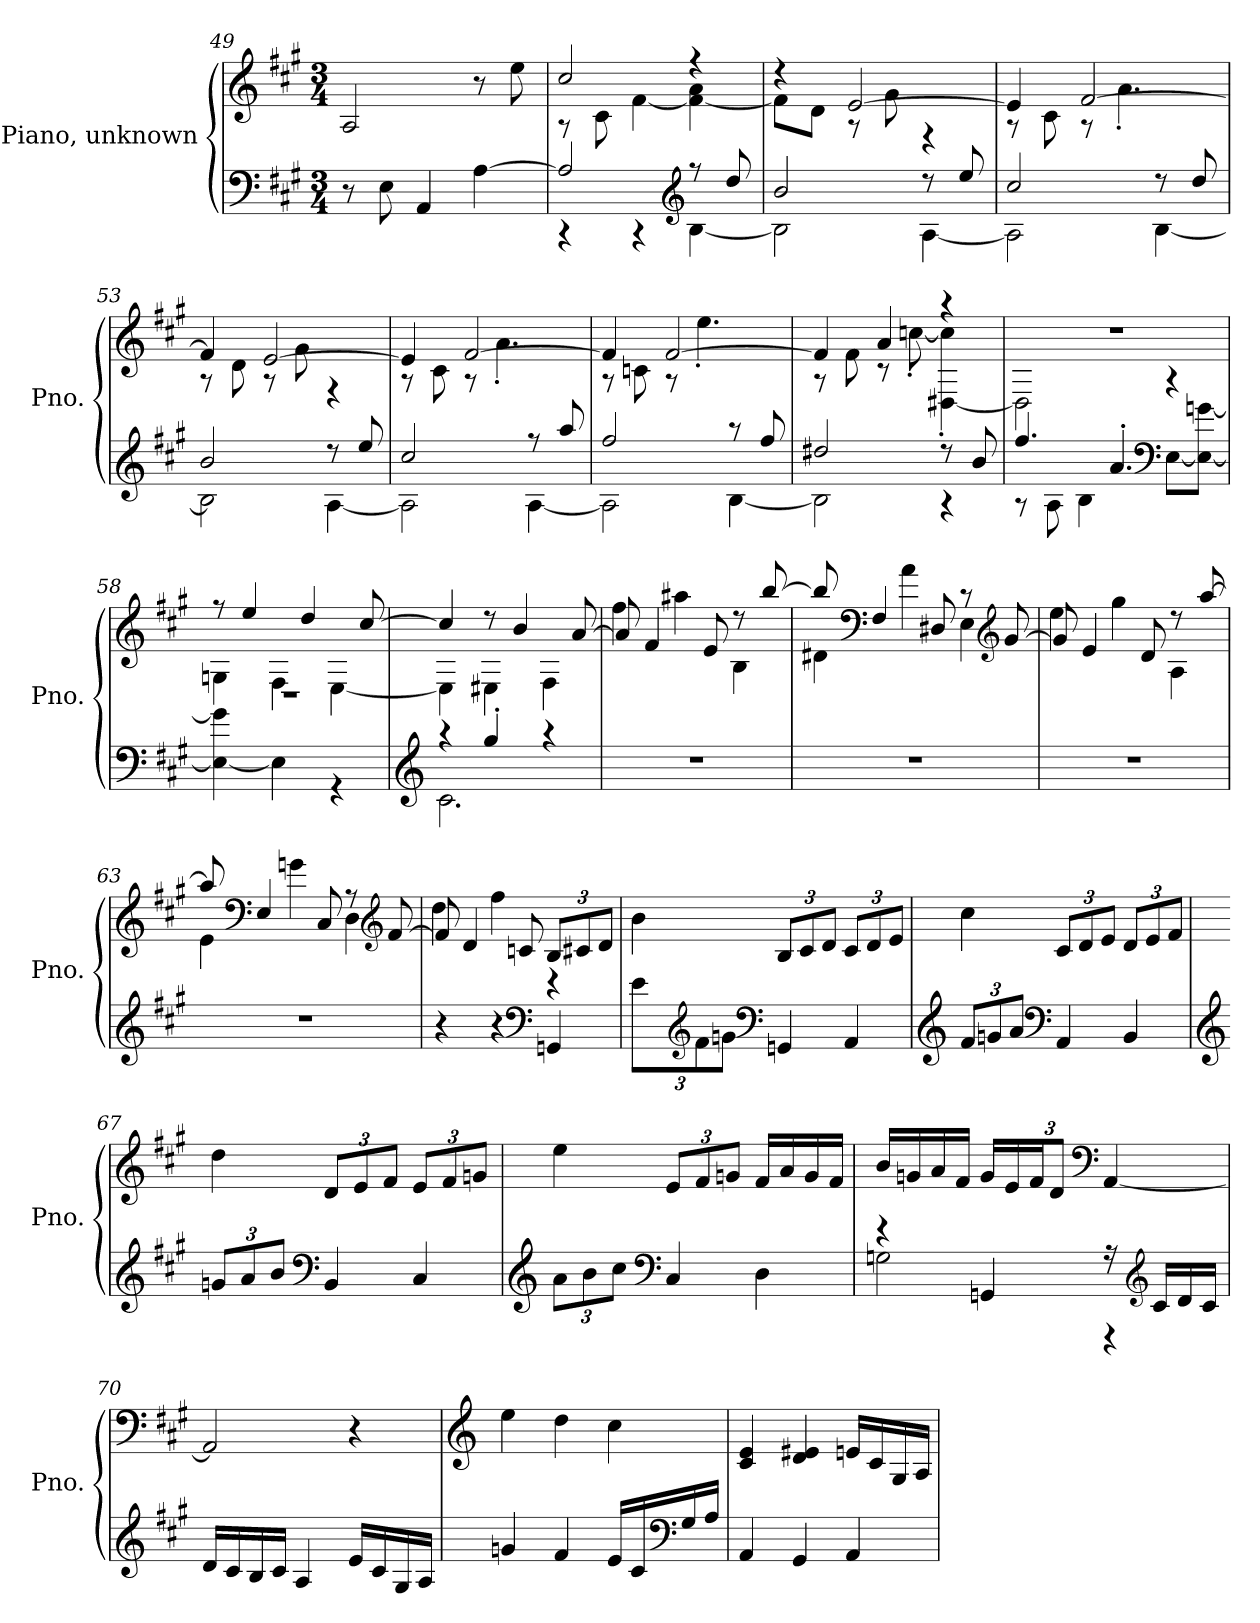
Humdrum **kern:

**kern	**kern
*part1	*part1
*staff2	*staff1
*I"Piano, unknown	*
*I'Pno.	*
*clefF4	*clefG2
*k[f#c#g#]	*k[f#c#g#]
*M3/4	*M3/4
=49	=49
8r	2A/
8E\	.
4AA/	.
[4A\	8r
.	8ee\
!!LO:LB:g=z
=50	=50
*^	*^
2A/]	4r	2cc#/	8r
.	.	.	8c#\
.	4r	.	[4f#\
*clefG2	*	*	*
8r	[4B\	4r	4f#\_ 4a\
8dd/	.	.	.
=51	=51	=51	=51
2b/	2B\]	4r	8f#\L]
.	.	.	8d\J
.	.	[2e/	8r
.	.	.	8g#\
8r	[4A\	.	4r
8ee/	.	.	.
=52	=52	=52	=52
2cc#/	2A\]	4e/]	8r
.	.	.	8c#\
.	.	[2f#/	8r
.	.	.	4.a'\
8r	[4B\	.	.
8dd/	.	.	.
=53	=53	=53	=53
2b/	2B\]	4f#/]	8r
.	.	.	8d\
.	.	[2e/	8r
.	.	.	8g#\
8r	[4A\	.	4r
8ee/	.	.	.
=54	=54	=54	=54
2cc#/	2A\]	4e/]	8r
.	.	.	8c#\
.	.	[2f#/	8r
.	.	.	4.a'\
8r	[4A\	.	.
8aa/	.	.	.
=55	=55	=55	=55
2ff#/	2A\]	4f#/]	8r
.	.	.	8cn\
.	.	[2f#/	8r
.	.	.	4.ee'\
8r	[4B\	.	.
8ff#/	.	.	.
!!LO:LB:g=z	!!
=56	=56	=56	=56
2dd#X/	2B\]	4f#/]	8r
.	.	.	8f#\
.	.	4a/	8r
.	.	.	[8ccn'\
8r	4r	4r	[4D#X\' 4cc\]'
8b/	.	.	.
=57	=57	=57	=57
4.ff#/	8r	2.r	2D#\]
.	8A\	.	.
.	4B\	.	.
4.a'/	.	.	.
*clefF4	*	*	*
.	[8E\L	.	4r
.	8E\_ [8gn\J	.	.
=58	=58	=58	=58
2.r	4E\_ 4g\]	8r	4Gn\
.	.	4ee/	.
.	4E\]	.	4F#\
.	.	4dd/	.
.	4r	.	[4E\
.	.	[8cc#/	.
=59	=59	=59	=59
*clefG2	*	*	*
4r	2.c#\	4cc#/]	4E\]
4gg#'/	.	8r	4E#X\
.	.	4b/	.
4r	.	.	4F#\
.	.	[8a/	.
*v	*v	*	*
!!LO:LB:g=z	!!
=60	=60	=60
2.r	8a/]	4ff#\
.	4f#/	.
.	.	4aa#X\
.	8e/	.
.	8r	4B\
.	[8bb/	.
=61	=61	=61
2.r	8bb/]	4d#X\
*	*clefF4	*
.	4F#/	.
.	.	4a\
.	8D#X/	.
.	8r	4E\
*	*clefG2	*
.	[8g#/	.
=62	=62	=62
2.r	8g#/]	4ee\
.	4e/	.
.	.	4gg#\
.	8d/	.
.	8r	4A\
.	[8aa/	.
=63	=63	=63
2.r	8aa/]	4e\
*	*clefF4	*
.	4E/	.
.	.	4gn\
.	8C#/	.
.	8r	4D\
*	*clefG2	*
.	[8f#/	.
!!LO:LB:g=z	!!
=64	=64	=64
4r	8f#/]	4dd\
.	4d/	.
4r	.	4ff#\
.	8cn/	.
*clefF4	*	*
*	*Xbrackettup	*
4GGn/	12B/L	4r
.	12c#X/	.
.	12d/J	.
*	*v	*v
=65	=65
*Xbrackettup	*
12e\L	4b\
*clefG2	*
12f#\	.
12gn\J	.
*clefF4	*
4GGn/	12B/L
.	12c#/
.	12d/J
4AA/	12c#/L
.	12d/
.	12e/J
=66	=66
*clefG2	*
12f#/L	4cc#\
12gn/	.
12a/J	.
*clefF4	*
4AA/	12c#/L
.	12d/
.	12e/J
4BB/	12d/L
.	12e/
.	12f#/J
!!LO:LB:g=z
=67	=67
*clefG2	*
12gn/L	4dd\
12a/	.
12b/J	.
*clefF4	*
4BB/	12d/L
.	12e/
.	12f#/J
4C#/	12e/L
.	12f#/
.	12gn/J
=68	=68
*clefG2	*
12a\L	4ee\
12b\	.
12cc#\J	.
*clefF4	*
4C#/	12e/L
.	12f#/
.	12gn/J
4D\	16f#/LL
.	16a/
.	16g/
.	16f#/JJ
=69	=69
*^	*
4r	2Gn\	16b/LL
.	.	16gn/
.	.	16a/
.	.	16f#/JJ
4GGn/	.	16g/LL
.	.	16e/
.	.	24f#/J
.	.	12d/J
*	*	*clefF4
16r	4r	[4AA/
*clefG2	*	*
16c#/LL	.	.
16d/	.	.
16c#/JJ	.	.
*v	*v	*
!!LO:PB:g=z
=70	=70
16d/LL	2AA/]
16c#/	.
16B/	.
16c#/JJ	.
4A/	.
16e/LL	4r
16c#/	.
16G#/	.
16A/JJ	.
=71	=71
*	*clefG2
4gn/	4ee\
4f#/	4dd\
16e/LL	4cc#\
16c#/	.
*clefF4	*
16G#/	.
16A/JJ	.
=72	=72
4AA/	4c#/ 4e/
4GG#/	4d/ 4e#X/
4AA/	16en/LL
.	16c#/
.	16G#/
.	16A/JJ
=	=
*-	*-
